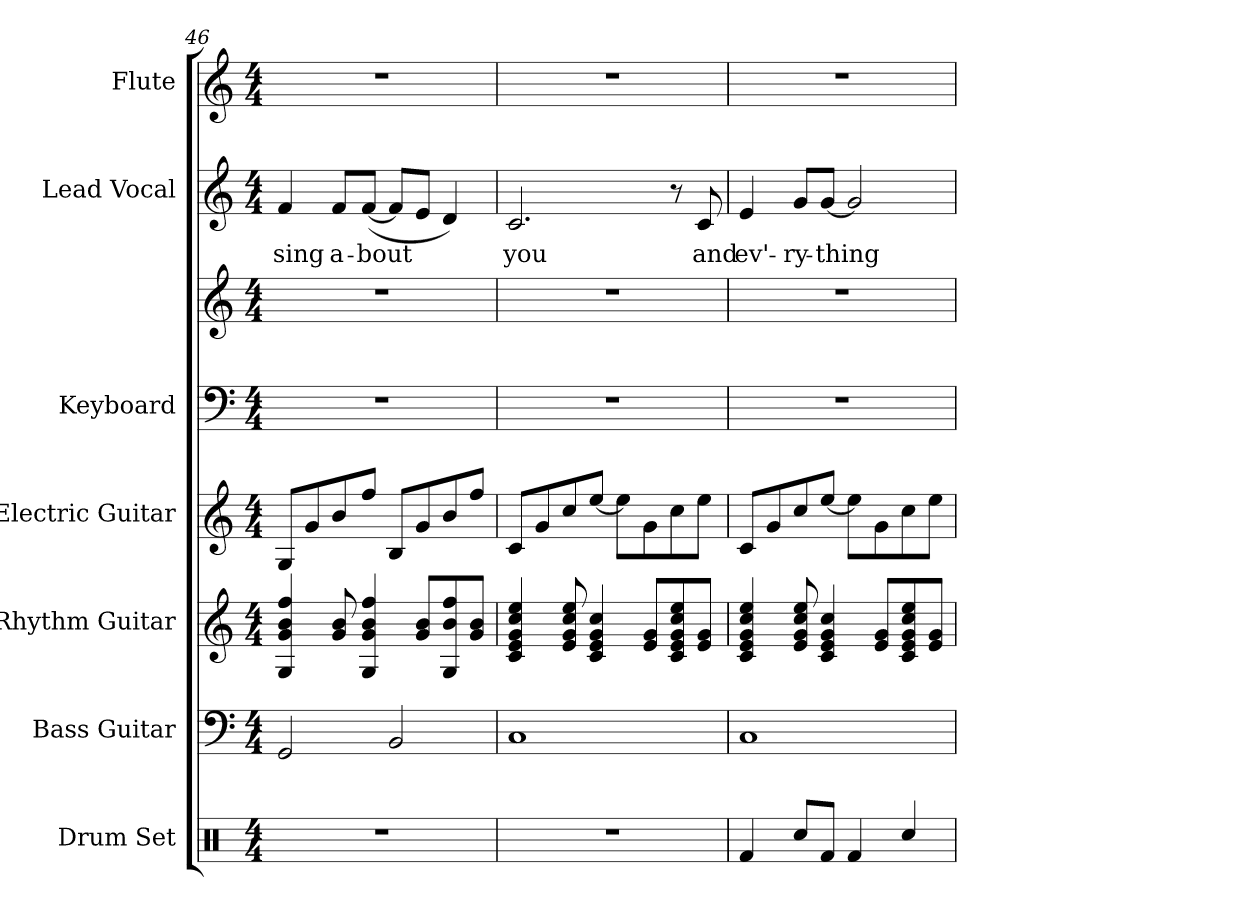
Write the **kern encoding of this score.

**kern	**kern	**kern	**kern	**kern	**kern	**kern	**text	**kern
*part7	*part6	*part5	*part4	*part3	*part3	*part2	*part2	*part1
*staff8	*staff7	*staff6	*staff5	*staff4	*staff3	*staff2	*staff2	*staff1
*I"Drum Set	*I"Bass Guitar	*I"Rhythm Guitar	*I"Electric Guitar	*I"Keyboard	*	*I"Lead Vocal	*	*I"Flute
*I'Dr.	*I'Bass	*I'Rhy.	*I'E. Gtr.	*I'Kbd.	*	*	*	*I'Fl.
*clefX	*clefF4	*clefG2	*clefG2	*clefF4	*clefG2	*clefG2	*	*clefG2
*	*ITrd7c12	*ITrd7c12	*ITrd7c12	*	*	*	*	*
*k[]	*k[]	*k[]	*k[]	*k[]	*k[]	*k[]	*	*k[]
*C:	*C:	*C:	*C:	*C:	*C:	*C:	*	*C:
*M4/4	*M4/4	*M4/4	*M4/4	*M4/4	*M4/4	*M4/4	*	*M4/4
=46	=46	=46	=46	=46	=46	=46	=46	=46
!	!	!	!	!	!	!	!LO:LY:b:color=#000000	!
1r	2GGGi/	4GGi/ 4Gi 4Bi 4fi	8GGi/L	1r	1r	4fi/	sing	1r
.	.	.	8Gi/	.	.	.	.	.
!	!	!	!	!	!	!	!LO:LY:b:color=#000000	!
.	.	8Gi/ 8Bi	8Bi/	.	.	8fi/L	a-	.
!	!	!	!	!	!	!	!LO:LY:b:color=#000000	!
.	.	4GGi/ 4Gi 4Bi 4fi	8fi/J	.	.	([<8fi/J	-bout	.
.	2BBBi/	.	8BBi/L	.	.	8fi/L]	.	.
.	.	8Gi/ 8BiL	8Gi/	.	.	8ei/J	.	.
.	.	8GGi/ 8Bi 8fi	8Bi/	.	.	4di/)	.	.
.	.	8Gi/ 8BiJ	8fi/J	.	.	.	.	.
=47	=47	=47	=47	=47	=47	=47	=47	=47
!	!	!	!	!	!	!	!LO:LY:b:color=#000000	!
1r	1CCi	4Ci/ 4Ei 4Gi 4ci 4ei	8Ci/L	1r	1r	2.ci/	you	1r
.	.	.	8Gi/	.	.	.	.	.
.	.	8Ei/ 8Gi 8ci 8ei	8ci/	.	.	.	.	.
.	.	4Ci/ 4Ei 4Gi 4ci	[<8ei/J	.	.	.	.	.
.	.	.	8ei\L]	.	.	.	.	.
.	.	8Ei/ 8GiL	8Gi\	.	.	.	.	.
.	.	8Ci/ 8Ei 8Gi 8ci 8ei	8ci\	.	.	8r	.	.
!	!	!	!	!	!	!	!LO:LY:b:color=#000000	!
.	.	8Ei/ 8GiJ	8ei\J	.	.	8ci/	and	.
=48	=48	=48	=48	=48	=48	=48	=48	=48
!	!	!	!	!	!	!	!LO:LY:b:color=#000000	!
4Rfi/	1CCi	4Ci/ 4Ei 4Gi 4ci 4ei	8Ci/L	1r	1r	4ei/	ev'-	1r
.	.	.	8Gi/	.	.	.	.	.
!	!	!	!	!	!	!	!LO:LY:b:color=#000000	!
8Rcci/L	.	8Ei/ 8Gi 8ci 8ei	8ci/	.	.	8gi/L	-ry-	.
!	!	!	!	!	!	!	!LO:LY:b:color=#000000	!
8Rfi/J	.	4Ci/ 4Ei 4Gi 4ci	[<8ei/J	.	.	[<8gi/J	-thing	.
4Rfi/	.	.	8ei\L]	.	.	2gi/]	.	.
.	.	8Ei/ 8GiL	8Gi\	.	.	.	.	.
4Rcci/	.	8Ci/ 8Ei 8Gi 8ci 8ei	8ci\	.	.	.	.	.
.	.	8Ei/ 8GiJ	8ei\J	.	.	.	.	.
=	=	=	=	=	=	=	=	=
*-	*-	*-	*-	*-	*-	*-	*-	*-
